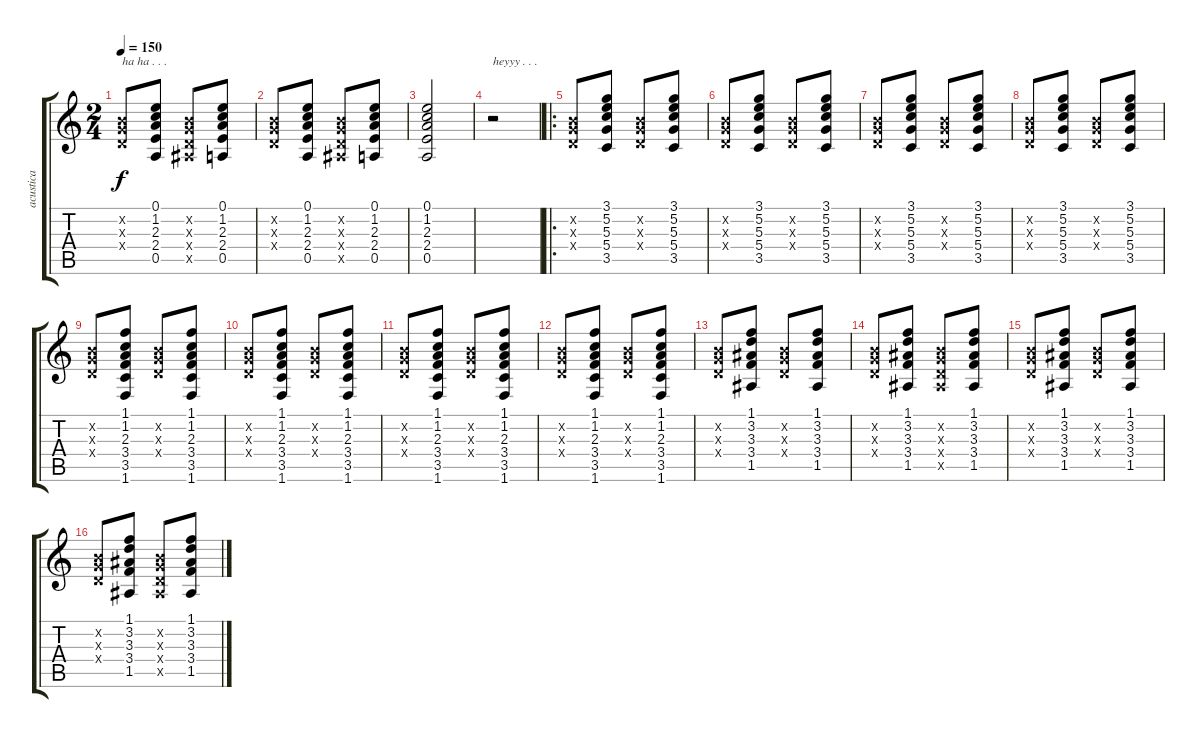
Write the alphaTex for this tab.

\track ("acustica" "acustica") {instrument acousticguitarsteel}
\staff {score tabs}
\tuning (E4 B3 G3 D3 A2 E2) {hide}
\ts (2 4)
\tempo 150
\clef g2
\ks c
(0.2{x} 0.3{x} 0.4{x}).8{txt "ha ha . . ." dy f} (0.1 1.2 2.3 2.4 0.5).8 (0.2{x} 0.3{x} 0.4{x} 1.5{x}).8 (0.1 1.2 2.3 2.4 0.5).8 |
(0.2{x} 0.3{x} 0.4{x}).8 (0.1 1.2 2.3 2.4 0.5).8 (0.2{x} 0.3{x} 0.4{x} 1.5{x}).8 (0.1 1.2 2.3 2.4 0.5).8 |
(0.1 1.2 2.3 2.4 0.5).2 |
r.2{txt "heyyy . . . "} |
\ro
(0.2{x} 0.3{x} 0.4{x}).8 (3.1 5.2 5.3 5.4 3.5).8 (0.2{x} 0.3{x} 0.4{x}).8 (3.1 5.2 5.3 5.4 3.5).8 |
(0.2{x} 0.3{x} 0.4{x}).8 (3.1 5.2 5.3 5.4 3.5).8 (0.2{x} 0.3{x} 0.4{x}).8 (3.1 5.2 5.3 5.4 3.5).8 |
(0.2{x} 0.3{x} 0.4{x}).8 (3.1 5.2 5.3 5.4 3.5).8 (0.2{x} 0.3{x} 0.4{x}).8 (3.1 5.2 5.3 5.4 3.5).8 |
(0.2{x} 0.3{x} 0.4{x}).8 (3.1 5.2 5.3 5.4 3.5).8 (0.2{x} 0.3{x} 0.4{x}).8 (3.1 5.2 5.3 5.4 3.5).8 |
(0.2{x} 0.3{x} 0.4{x}).8 (1.1 1.2 2.3 3.4 3.5 1.6).8 (0.2{x} 0.3{x} 0.4{x}).8 (1.1 1.2 2.3 3.4 3.5 1.6).8 |
(0.2{x} 0.3{x} 0.4{x}).8 (1.1 1.2 2.3 3.4 3.5 1.6).8 (0.2{x} 0.3{x} 0.4{x}).8 (1.1 1.2 2.3 3.4 3.5 1.6).8 |
(0.2{x} 0.3{x} 0.4{x}).8 (1.1 1.2 2.3 3.4 3.5 1.6).8 (0.2{x} 0.3{x} 0.4{x}).8 (1.1 1.2 2.3 3.4 3.5 1.6).8 |
(0.2{x} 0.3{x} 0.4{x}).8 (1.1 1.2 2.3 3.4 3.5 1.6).8 (0.2{x} 0.3{x} 0.4{x}).8 (1.1 1.2 2.3 3.4 3.5 1.6).8 |
(0.2{x} 0.3{x} 0.4{x}).8 (1.1 3.2 3.3 3.4 1.5).8 (0.2{x} 0.3{x} 0.4{x}).8 (1.1 3.2 3.3 3.4 1.5).8 |
(0.2{x} 0.3{x} 0.4{x}).8 (1.1 3.2 3.3 3.4 1.5).8 (0.2{x} 0.3{x} 0.4{x} 1.5{x}).8 (1.1 3.2 3.3 3.4 1.5).8 |
(0.2{x} 0.3{x} 0.4{x}).8 (1.1 3.2 3.3 3.4 1.5).8 (0.2{x} 0.3{x} 0.4{x}).8 (1.1 3.2 3.3 3.4 1.5).8 |
(0.2{x} 0.3{x} 0.4{x}).8 (1.1 3.2 3.3 3.4 1.5).8 (0.2{x} 0.3{x} 0.4{x} 1.5{x}).8 (1.1 3.2 3.3 3.4 1.5).8
